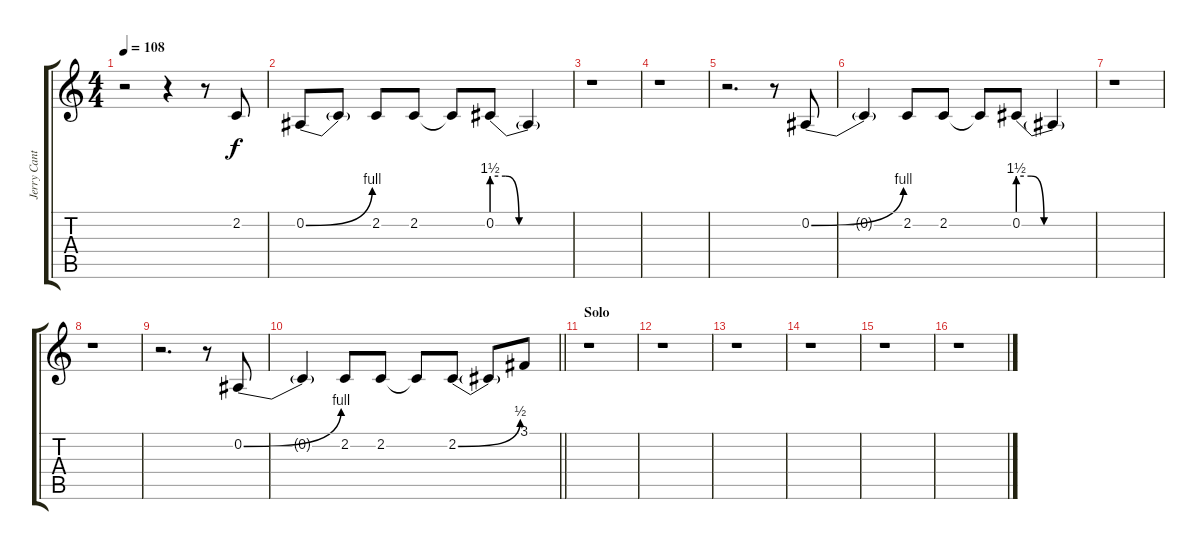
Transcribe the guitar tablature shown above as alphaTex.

\track ("Jerry Cantrell- Backing Vocals" "Jerry Cant") {instrument lead2sawtooth}
\staff {score tabs}
\tuning (Eb4 Bb3 Gb3 Db3 Ab2 Eb2) {hide}
\ts (4 4)
\tempo 108
\clef g2
\ks c
r.2{dy f} r.4 r.8 2.2.8 |
0.2{be (bend 0 0 60 4)}.8 0.2{t}.8 2.2.8 2.2.8 2.2{t}.8 0.2{be (custom 0 6 10 6 20 0 40 0 60 0)}.8 0.2{t}.4 |
r.1 |
r.1 |
r.2{d} r.8 0.2{be (bend 0 0 60 4)}.8 |
0.2{t}.4 2.2.8 2.2.8 2.2{t}.8 0.2{be (custom 0 6 10 6 20 0 40 0 60 0)}.8 0.2{t}.4 |
r.1 |
r.1 |
r.2{d} r.8 0.2{be (bend 0 0 60 4)}.8 |
\barLineRight lightlight
0.2{t}.4 2.2.8 2.2.8 2.2{t}.8 2.2{be (bend 0 0 60 2)}.8 2.2{t}.8 3.1.8 |
\section ("" "Solo")
r.1 |
r.1 |
r.1 |
r.1 |
r.1 |
r.1
